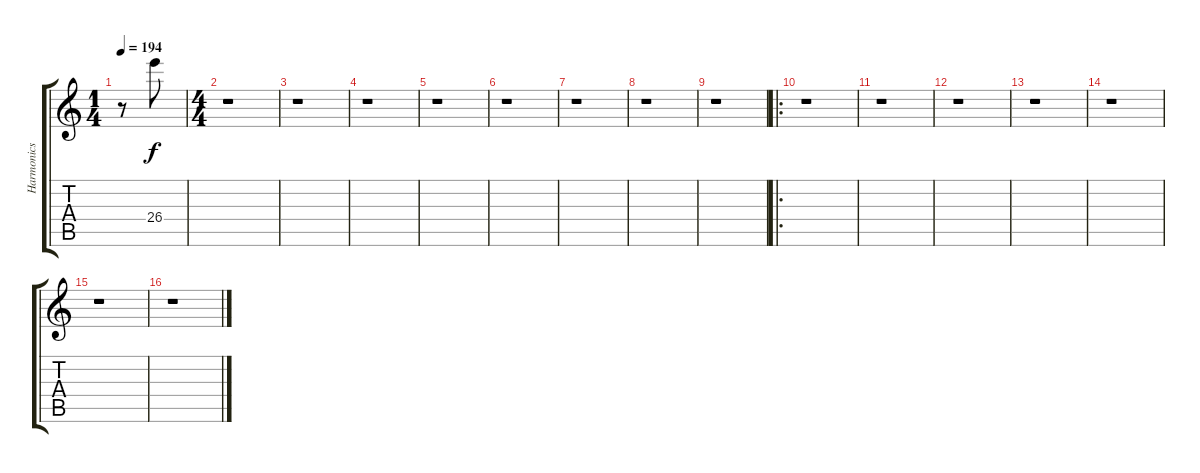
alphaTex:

\track ("Harmonics" "Harmonics") {instrument guitarharmonics}
\staff {score tabs}
\tuning (E4 B3 G3 D3 A2 E2) {hide}
\ts (1 4)
\tempo 194
\clef g2
\ks c
r.8{dy f instrument guitarharmonics} 26.4.8 |
\ts (4 4)
r.1 |
r.1 |
r.1 |
r.1 |
r.1 |
r.1 |
r.1 |
r.1 |
\ro
r.1 |
r.1 |
r.1 |
r.1 |
r.1 |
r.1 |
r.1
